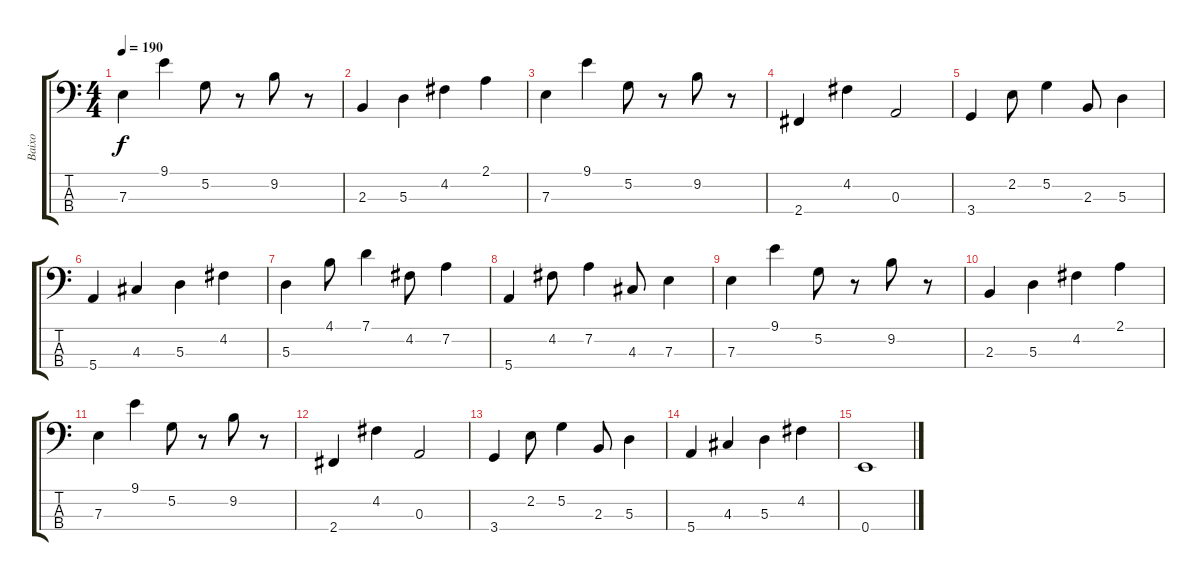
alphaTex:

\track ("Baixo" "Baixo") {instrument electricbasspick}
\staff {score tabs}
\tuning (G2 D2 A1 E1) {hide}
\ts (4 4)
\tempo 190
\clef f4
\ks c
7.3.4{dy f} 9.1.4 5.2.8 r.8 9.2.8 r.8 |
2.3.4 5.3.4 4.2.4 2.1.4 |
7.3.4 9.1.4 5.2.8 r.8 9.2.8 r.8 |
2.4.4 4.2.4 0.3.2 |
3.4.4 2.2.8 5.2.4 2.3.8 5.3.4 |
5.4.4 4.3.4 5.3.4 4.2.4 |
5.3.4 4.1.8 7.1.4 4.2.8 7.2.4 |
5.4.4 4.2.8 7.2.4 4.3.8 7.3.4 |
7.3.4 9.1.4 5.2.8 r.8 9.2.8 r.8 |
2.3.4 5.3.4 4.2.4 2.1.4 |
7.3.4 9.1.4 5.2.8 r.8 9.2.8 r.8 |
2.4.4 4.2.4 0.3.2 |
3.4.4 2.2.8 5.2.4 2.3.8 5.3.4 |
5.4.4 4.3.4 5.3.4 4.2.4 |
0.4.1
